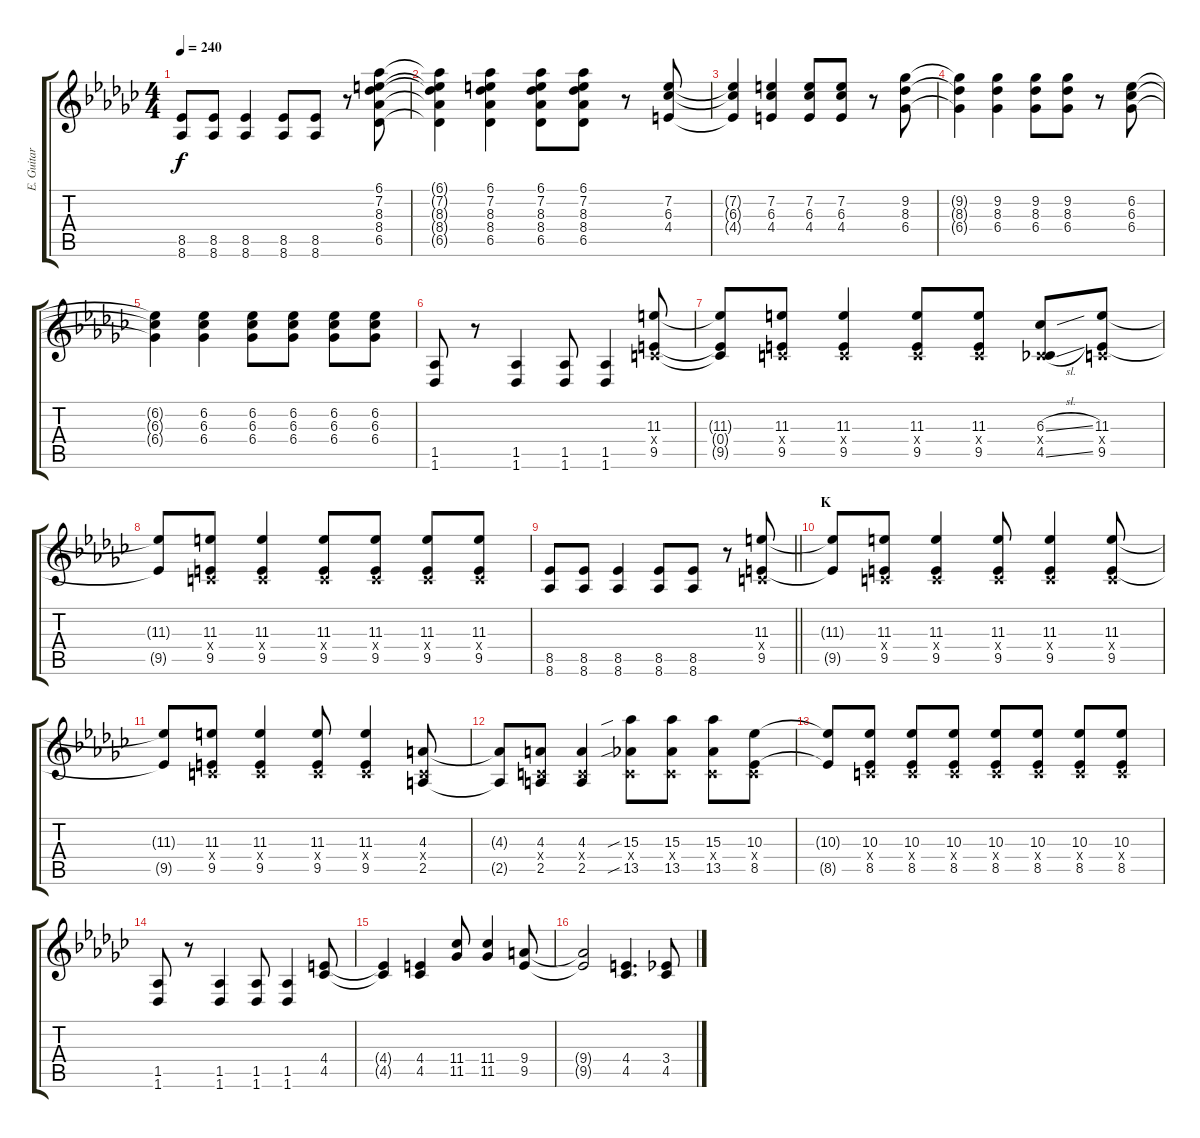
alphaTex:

\track ("E. Guitar I" "E. Guitar ") {instrument overdrivenguitar}
\staff {score tabs}
\tuning (D4 A3 F3 C3 G2 C2) {hide}
\ts (4 4)
\tempo 240
\clef g2
\ks gb
(8.5 8.6).8{dy f} (8.5 8.6).8 (8.5 8.6).4 (8.5 8.6).8 (8.5 8.6).8 r.8 (6.1 7.2 8.3 8.4 6.5).8 |
(6.1{t} 7.2{t} 8.3{t} 8.4{t} 6.5{t}).4 (6.1 7.2 8.3 8.4 6.5).4 (6.1 7.2 8.3 8.4 6.5).8 (6.1 7.2 8.3 8.4 6.5).8 r.8 (7.2 6.3 4.4).8 |
(7.2{t} 6.3{t} 4.4{t}).4 (7.2 6.3 4.4).4 (7.2 6.3 4.4).8 (7.2 6.3 4.4).8 r.8 (9.2 8.3 6.4).8 |
(9.2{t} 8.3{t} 6.4{t}).4 (9.2 8.3 6.4).4 (9.2 8.3 6.4).8 (9.2 8.3 6.4).8 r.8 (6.2 6.3 6.4).8 |
(6.2{t} 6.3{t} 6.4{t}).4 (6.2 6.3 6.4).4 (6.2 6.3 6.4).8 (6.2 6.3 6.4).8 (6.2 6.3 6.4).8 (6.2 6.3 6.4).8 |
(1.5 1.6).8 r.8 (1.5 1.6).4 (1.5 1.6).8 (1.5 1.6).4 (11.3 0.4{x} 9.5).8 |
(11.3{t} 0.4{t} 9.5{t}).8 (11.3 0.4{x} 9.5).8 (11.3 0.4{x} 9.5).4 (11.3 0.4{x} 9.5).8 (11.3 0.4{x} 9.5).8 (6.3{sl} 0.4{x} 4.5{sl}).8 (11.3 0.4{x} 9.5).8 |
(11.3{t} 9.5{t}).8 (11.3 0.4{x} 9.5).8 (11.3 0.4{x} 9.5).4 (11.3 0.4{x} 9.5).8 (11.3 0.4{x} 9.5).8 (11.3 0.4{x} 9.5).8 (11.3 0.4{x} 9.5).8 |
\barLineRight lightlight
(8.5 8.6).8 (8.5 8.6).8 (8.5 8.6).4 (8.5 8.6).8 (8.5 8.6).8 r.8 (11.3 0.4{x} 9.5).8 |
\section ("" "K")
(11.3{t} 9.5{t}).8 (11.3 0.4{x} 9.5).8 (11.3 0.4{x} 9.5).4 (11.3 0.4{x} 9.5).8 (11.3 0.4{x} 9.5).4 (11.3 0.4{x} 9.5).8 |
(11.3{t} 9.5{t}).8 (11.3 0.4{x} 9.5).8 (11.3 0.4{x} 9.5).4 (11.3 0.4{x} 9.5).8 (11.3 0.4{x} 9.5).4 (4.3 0.4{x} 2.5).8 |
(4.3{t} 2.5{t}).8 (4.3 0.4{x} 2.5).8 (4.3 0.4{x} 2.5).4 (15.3{sib} 0.4{x} 13.5{sib}).8 (15.3 0.4{x} 13.5).8 (15.3 0.4{x} 13.5).8 (10.3 0.4{x} 8.5).8 |
(10.3{t} 8.5{t}).8 (10.3 0.4{x} 8.5).8 (10.3 0.4{x} 8.5).8 (10.3 0.4{x} 8.5).8 (10.3 0.4{x} 8.5).8 (10.3 0.4{x} 8.5).8 (10.3 0.4{x} 8.5).8 (10.3 0.4{x} 8.5).8 |
(1.5 1.6).8 r.8 (1.5 1.6).4 (1.5 1.6).8 (1.5 1.6).4 (4.4 4.5).8 |
(4.4{t} 4.5{t}).4 (4.4 4.5).4 (11.4 11.5).8 (11.4 11.5).4 (9.4 9.5).8 |
(9.4{t} 9.5{t}).2 (4.4 4.5).4{d} (3.4 4.5).8
